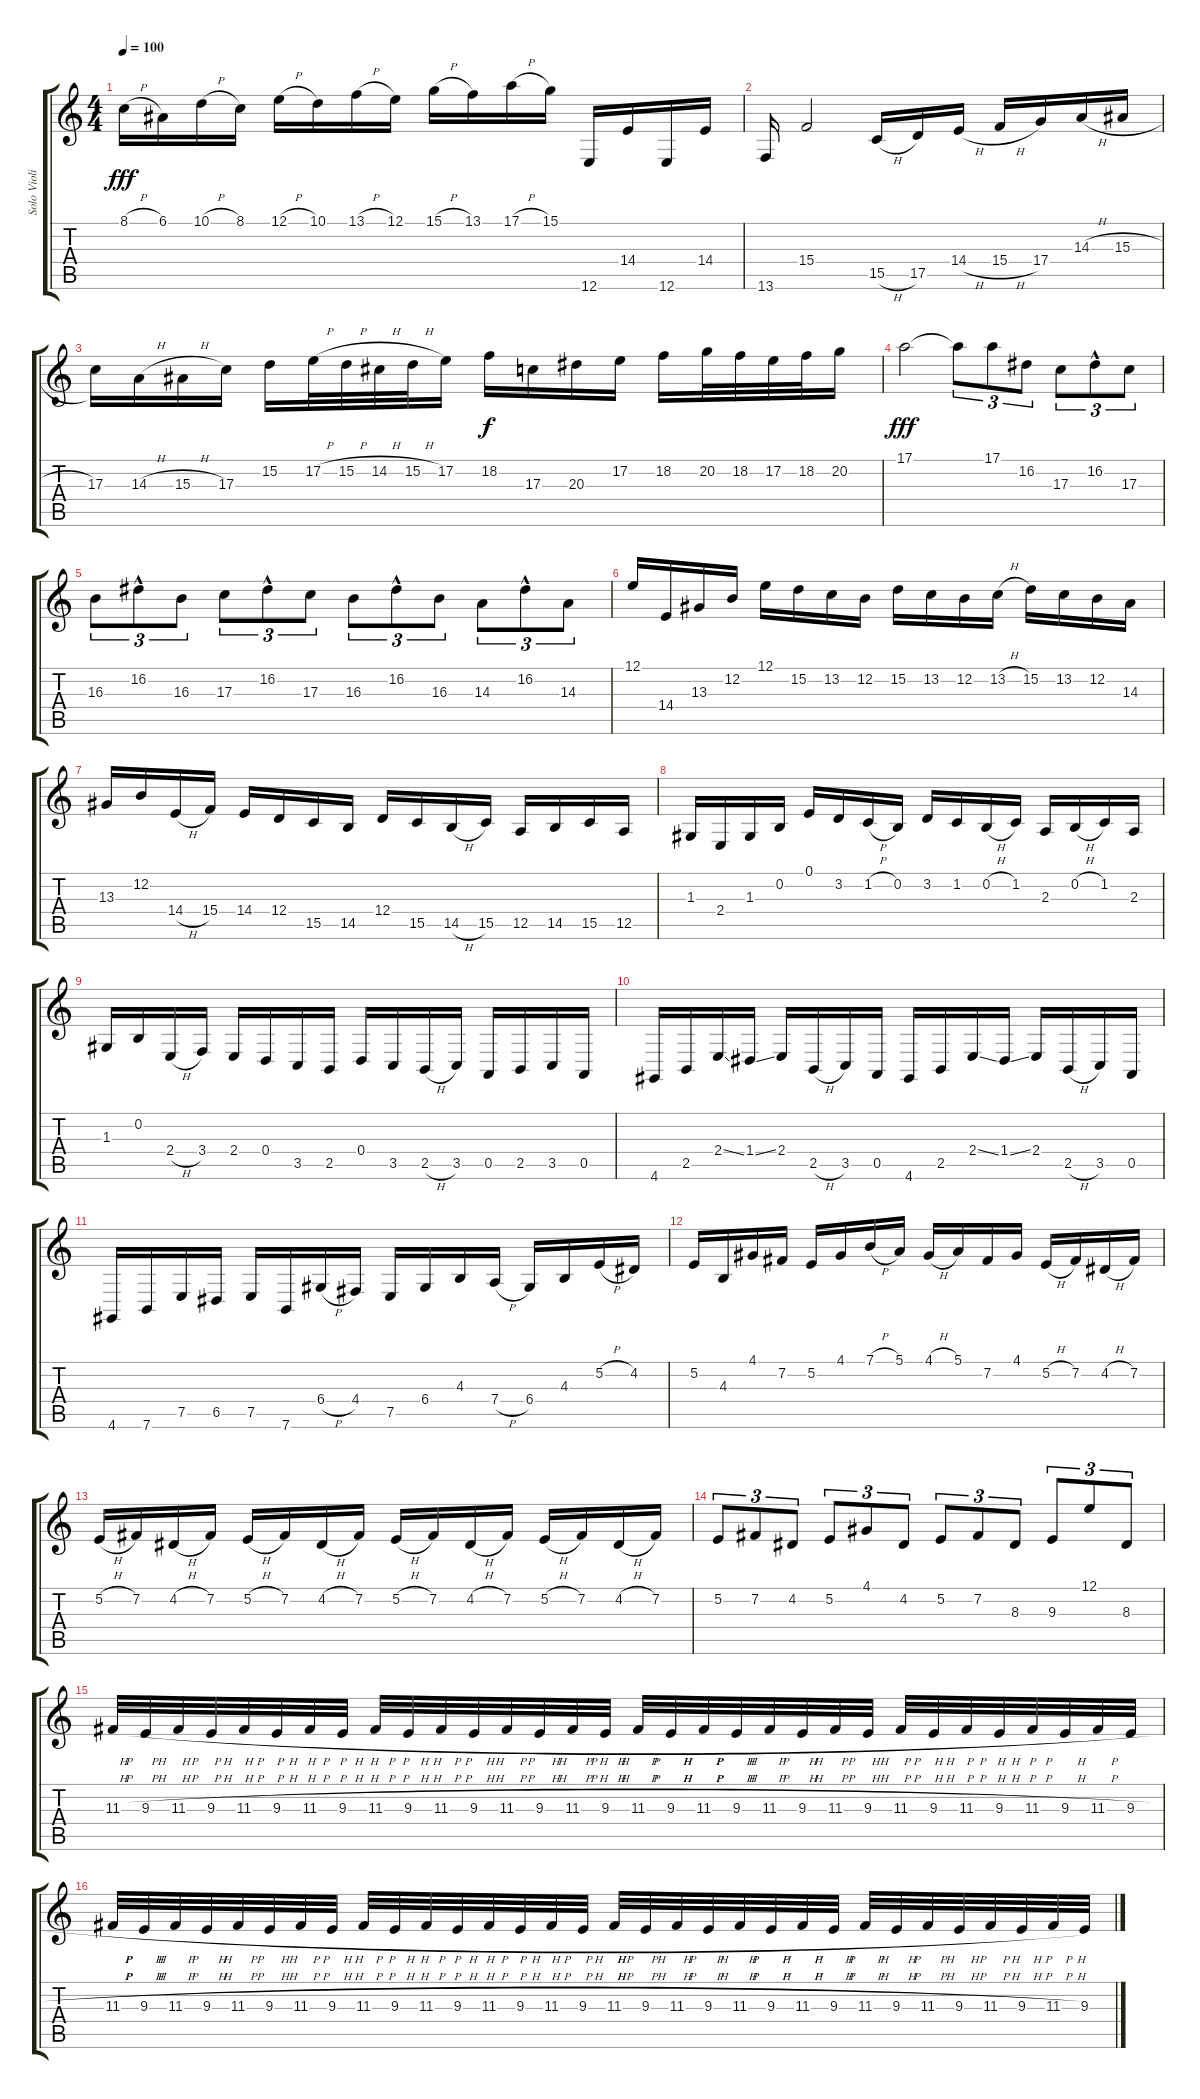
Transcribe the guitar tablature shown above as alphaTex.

\track ("Solo Violin" "Solo Violi") {instrument violin}
\staff {score tabs}
\tuning (E4 B3 G3 D3 A2 E2) {hide}
\ts (4 4)
\tempo 100
\clef g2
\ks c
8.1{h}.16{dy fff} 6.1.16 10.1{h}.16 8.1.16 12.1{h}.16 10.1.16 13.1{h}.16 12.1.16 15.1{h}.16 13.1.16 17.1{h}.16 15.1.16 12.6.16 14.4.16 12.6.16 14.4.16 |
13.6.16 15.4.2 15.5{h}.16 17.5.16 14.4{h}.16 15.4{h}.16 17.4.16 14.3{h}.16 15.3{h}.16 |
17.3.16 14.3{h}.16 15.3{h}.16 17.3.16 15.2.16 17.2{h}.32 15.2{h}.32 14.2{h}.32 15.2{h}.32 17.2.16 18.2.16{dy f} 17.3.16 20.3.16 17.2.16 18.2.16 20.2.32 18.2.32 17.2.32 18.2.32 20.2.16 |
17.1.2{dy fff} 17.1{t}.8{tu (3 2)} 17.1.8{tu (3 2)} 16.2.8{tu (3 2)} 17.3.8{tu (3 2)} 16.2{hac}.8{tu (3 2)} 17.3.8{tu (3 2)} |
16.3.8{tu (3 2)} 16.2{hac}.8{tu (3 2)} 16.3.8{tu (3 2)} 17.3.8{tu (3 2)} 16.2{hac}.8{tu (3 2)} 17.3.8{tu (3 2)} 16.3.8{tu (3 2)} 16.2{hac}.8{tu (3 2)} 16.3.8{tu (3 2)} 14.3.8{tu (3 2)} 16.2{hac}.8{tu (3 2)} 14.3.8{tu (3 2)} |
12.1.16 14.4.16 13.3.16 12.2.16 12.1.16 15.2.16 13.2.16 12.2.16 15.2.16 13.2.16 12.2.16 13.2{h}.16 15.2.16 13.2.16 12.2.16 14.3.16 |
13.3.16 12.2.16 14.4{h}.16 15.4.16 14.4.16 12.4.16 15.5.16 14.5.16 12.4.16 15.5.16 14.5{h}.16 15.5.16 12.5.16 14.5.16 15.5.16 12.5.16 |
1.3.16 2.4.16 1.3.16 0.2.16 0.1.16 3.2.16 1.2{h}.16 0.2.16 3.2.16 1.2.16 0.2{h}.16 1.2.16 2.3.16 0.2{h}.16 1.2.16 2.3.16 |
1.3.16 0.2.16 2.4{h}.16 3.4.16 2.4.16 0.4.16 3.5.16 2.5.16 0.4.16 3.5.16 2.5{h}.16 3.5.16 0.5.16 2.5.16 3.5.16 0.5.16 |
4.6.16 2.5.16 2.4{ss}.16 1.4{ss}.16 2.4.16 2.5{h}.16 3.5.16 0.5.16 4.6.16 2.5.16 2.4{ss}.16 1.4{ss}.16 2.4.16 2.5{h}.16 3.5.16 0.5.16 |
4.6.16 7.6.16 7.5.16 6.5.16 7.5.16 7.6.16 6.4{h}.16 4.4.16 7.5.16 6.4.16 4.3.16 7.4{h}.16 6.4.16 4.3.16 5.2{h}.16 4.2.16 |
5.2.16 4.3.16 4.1.16 7.2.16 5.2.16 4.1.16 7.1{h}.16 5.1.16 4.1{h}.16 5.1.16 7.2.16 4.1.16 5.2{h}.16 7.2.16 4.2{h}.16 7.2.16 |
5.2{h}.16 7.2.16 4.2{h}.16 7.2.16 5.2{h}.16 7.2.16 4.2{h}.16 7.2.16 5.2{h}.16 7.2.16 4.2{h}.16 7.2.16 5.2{h}.16 7.2.16 4.2{h}.16 7.2.16 |
5.2.8{tu (3 2)} 7.2.8{tu (3 2)} 4.2.8{tu (3 2)} 5.2.8{tu (3 2)} 4.1.8{tu (3 2)} 4.2.8{tu (3 2)} 5.2.8{tu (3 2)} 7.2.8{tu (3 2)} 8.3.8{tu (3 2)} 9.3.8{tu (3 2)} 12.1.8{tu (3 2)} 8.3.8{tu (3 2)} |
11.3{h}.32 9.3{h}.32 11.3{h}.32 9.3{h}.32 11.3{h}.32 9.3{h}.32 11.3{h}.32 9.3{h}.32 11.3{h}.32 9.3{h}.32 11.3{h}.32 9.3{h}.32 11.3{h}.32 9.3{h}.32 11.3{h}.32 9.3{h}.32 11.3{h}.32 9.3{h}.32 11.3{h}.32 9.3{h}.32 11.3{h}.32 9.3{h}.32 11.3{h}.32 9.3{h}.32 11.3{h}.32 9.3{h}.32 11.3{h}.32 9.3{h}.32 11.3{h}.32 9.3{h}.32 11.3{h}.32 9.3{h}.32 |
11.3{h}.32 9.3{h}.32 11.3{h}.32 9.3{h}.32 11.3{h}.32 9.3{h}.32 11.3{h}.32 9.3{h}.32 11.3{h}.32 9.3{h}.32 11.3{h}.32 9.3{h}.32 11.3{h}.32 9.3{h}.32 11.3{h}.32 9.3{h}.32 11.3{h}.32 9.3{h}.32 11.3{h}.32 9.3{h}.32 11.3{h}.32 9.3{h}.32 11.3{h}.32 9.3{h}.32 11.3{h}.32 9.3{h}.32 11.3{h}.32 9.3{h}.32 11.3{h}.32 9.3{h}.32 11.3{h}.32 9.3{h}.32
